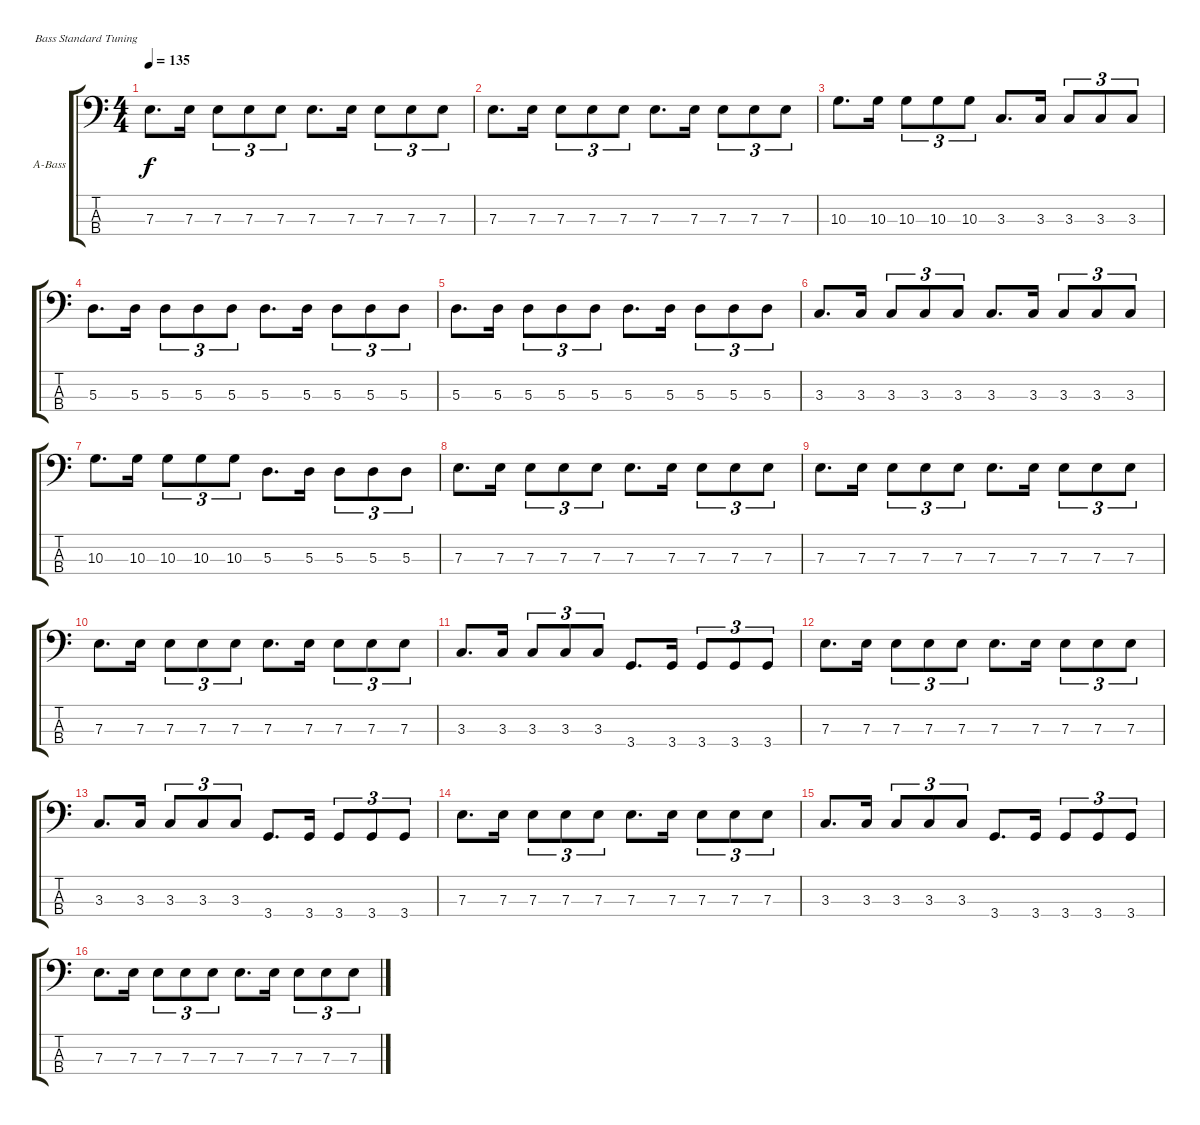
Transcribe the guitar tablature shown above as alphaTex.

\bracketExtendMode groupsimilarinstruments
\firstSystemTrackNameOrientation horizontal
\otherSystemsTrackNameOrientation horizontal
\track ("Acoustic Bass" "A-Bass") {instrument acousticbass}
\staff {score tabs}
\tuning (G2 D2 A1 E1)
\ts (4 4)
\tempo 135
\clef f4
\scale
0.333333
\ks c
7.3.8{d dy f} 7.3.16 7.3.8{tu (3 2)} 7.3.8{tu (3 2)} 7.3.8{tu (3 2)} 7.3.8{d} 7.3.16 7.3.8{tu (3 2)} 7.3.8{tu (3 2)} 7.3.8{tu (3 2)} |
\scale
0.333333 7.3.8{d} 7.3.16 7.3.8{tu (3 2)} 7.3.8{tu (3 2)} 7.3.8{tu (3 2)} 7.3.8{d} 7.3.16 7.3.8{tu (3 2)} 7.3.8{tu (3 2)} 7.3.8{tu (3 2)} |
\scale
0.333333 10.3.8{d} 10.3.16 10.3.8{tu (3 2)} 10.3.8{tu (3 2)} 10.3.8{tu (3 2)} 3.3.8{d} 3.3.16 3.3.8{tu (3 2)} 3.3.8{tu (3 2)} 3.3.8{tu (3 2)} |
\scale
0.333333 5.3.8{d} 5.3.16 5.3.8{tu (3 2)} 5.3.8{tu (3 2)} 5.3.8{tu (3 2)} 5.3.8{d} 5.3.16 5.3.8{tu (3 2)} 5.3.8{tu (3 2)} 5.3.8{tu (3 2)} |
\scale
0.333333 5.3.8{d} 5.3.16 5.3.8{tu (3 2)} 5.3.8{tu (3 2)} 5.3.8{tu (3 2)} 5.3.8{d} 5.3.16 5.3.8{tu (3 2)} 5.3.8{tu (3 2)} 5.3.8{tu (3 2)} |
\scale
0.333333 3.3.8{d} 3.3.16 3.3.8{tu (3 2)} 3.3.8{tu (3 2)} 3.3.8{tu (3 2)} 3.3.8{d} 3.3.16 3.3.8{tu (3 2)} 3.3.8{tu (3 2)} 3.3.8{tu (3 2)} |
\scale
0.333333 10.3.8{d} 10.3.16 10.3.8{tu (3 2)} 10.3.8{tu (3 2)} 10.3.8{tu (3 2)} 5.3.8{d} 5.3.16 5.3.8{tu (3 2)} 5.3.8{tu (3 2)} 5.3.8{tu (3 2)} |
\scale
0.333333 7.3.8{d} 7.3.16 7.3.8{tu (3 2)} 7.3.8{tu (3 2)} 7.3.8{tu (3 2)} 7.3.8{d} 7.3.16 7.3.8{tu (3 2)} 7.3.8{tu (3 2)} 7.3.8{tu (3 2)} |
\scale
0.333333 7.3.8{d} 7.3.16 7.3.8{tu (3 2)} 7.3.8{tu (3 2)} 7.3.8{tu (3 2)} 7.3.8{d} 7.3.16 7.3.8{tu (3 2)} 7.3.8{tu (3 2)} 7.3.8{tu (3 2)} |
\scale
0.333333 7.3.8{d} 7.3.16 7.3.8{tu (3 2)} 7.3.8{tu (3 2)} 7.3.8{tu (3 2)} 7.3.8{d} 7.3.16 7.3.8{tu (3 2)} 7.3.8{tu (3 2)} 7.3.8{tu (3 2)} |
\scale
0.333333 3.3.8{d} 3.3.16 3.3.8{tu (3 2)} 3.3.8{tu (3 2)} 3.3.8{tu (3 2)} 3.4.8{d} 3.4.16 3.4.8{tu (3 2)} 3.4.8{tu (3 2)} 3.4.8{tu (3 2)} |
\scale
0.333333 7.3.8{d} 7.3.16 7.3.8{tu (3 2)} 7.3.8{tu (3 2)} 7.3.8{tu (3 2)} 7.3.8{d} 7.3.16 7.3.8{tu (3 2)} 7.3.8{tu (3 2)} 7.3.8{tu (3 2)} |
\scale
0.333333 3.3.8{d} 3.3.16 3.3.8{tu (3 2)} 3.3.8{tu (3 2)} 3.3.8{tu (3 2)} 3.4.8{d} 3.4.16 3.4.8{tu (3 2)} 3.4.8{tu (3 2)} 3.4.8{tu (3 2)} |
\scale
0.333333 7.3.8{d} 7.3.16 7.3.8{tu (3 2)} 7.3.8{tu (3 2)} 7.3.8{tu (3 2)} 7.3.8{d} 7.3.16 7.3.8{tu (3 2)} 7.3.8{tu (3 2)} 7.3.8{tu (3 2)} |
\scale
0.333333 3.3.8{d} 3.3.16 3.3.8{tu (3 2)} 3.3.8{tu (3 2)} 3.3.8{tu (3 2)} 3.4.8{d} 3.4.16 3.4.8{tu (3 2)} 3.4.8{tu (3 2)} 3.4.8{tu (3 2)} |
\scale
0.333333 7.3.8{d} 7.3.16 7.3.8{tu (3 2)} 7.3.8{tu (3 2)} 7.3.8{tu (3 2)} 7.3.8{d} 7.3.16 7.3.8{tu (3 2)} 7.3.8{tu (3 2)} 7.3.8{tu (3 2)}
